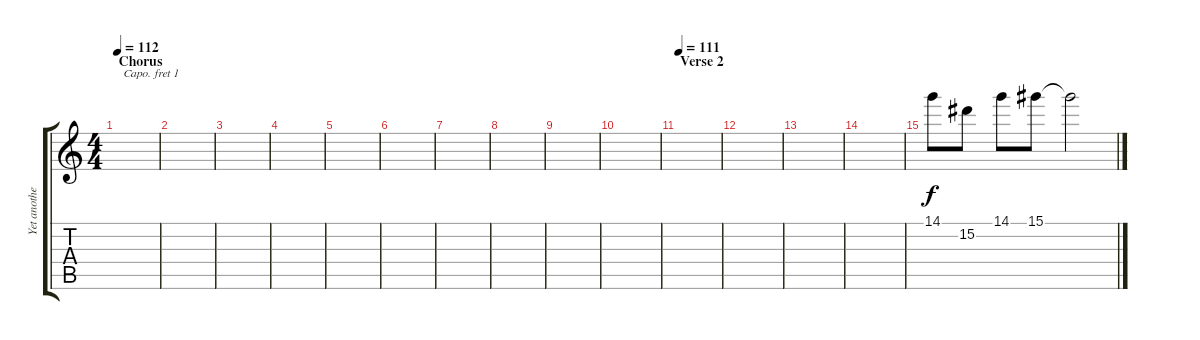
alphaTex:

\track ("Yet another guitar" "Yet anothe") {instrument electricguitarjazz}
\staff {score tabs}
\capo 1
\tuning (E4 B3 G3 D3 A2 E2) {hide}
\ts (4 4)
\section ("" "Chorus")
\tempo 112
\clef g2
\ks c
|
|
|
|
|
|
|
|
|
|
\section ("" "Verse 2")
\tempo 111
|
|
|
|
14.1.8 15.2.8 14.1.8 15.1.8 15.1{t}.2
